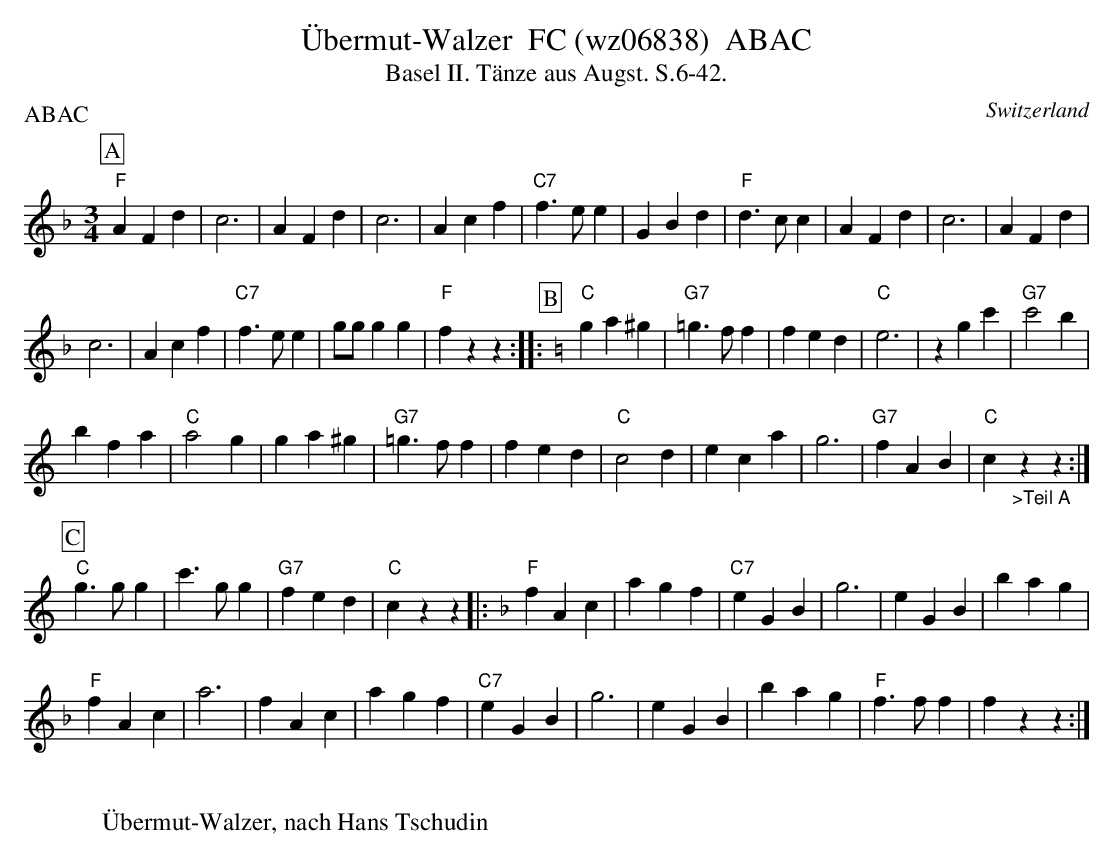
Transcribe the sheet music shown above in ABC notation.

X:1
T:Übermut-Walzer  FC (wz06838)  ABAC
T: Basel II. Tänze aus Augst. S.6-42.
P:ABAC
M:3/4
L:1/4
O:Switzerland
K:F major
[P:A] "F"AFd | c3 | AFd | c3 | Acf | "C7"f>ee | GBd | "F"d>cc | AFd | c3 | AFd |
c3 | Acf | "C7"f>ee | g/g/gg | "F"fzz :: [P:B] [K:C] "C"ga^g | "G7"=g>ff | fed | "C"e3 | zgc' | "G7"c'2b |
bfa | "C"a2g | ga^g | "G7"=g>ff | fed | "C"c2d | eca | g3 | "G7"fAB | "C"c"_>Teil A"zz :|
[P:C]  "C"g>gg | c'>gg | "G7"fed | "C"czz |: [K:F]  "F"fAc | agf | "C7"eGB | g3 | eGB | bag |
"F"fAc | a3 | fAc | agf | "C7"eGB | g3 | eGB |  bag | "F"f>ff | fzz :|
W:
W:Übermut-Walzer, nach Hans Tschudin
